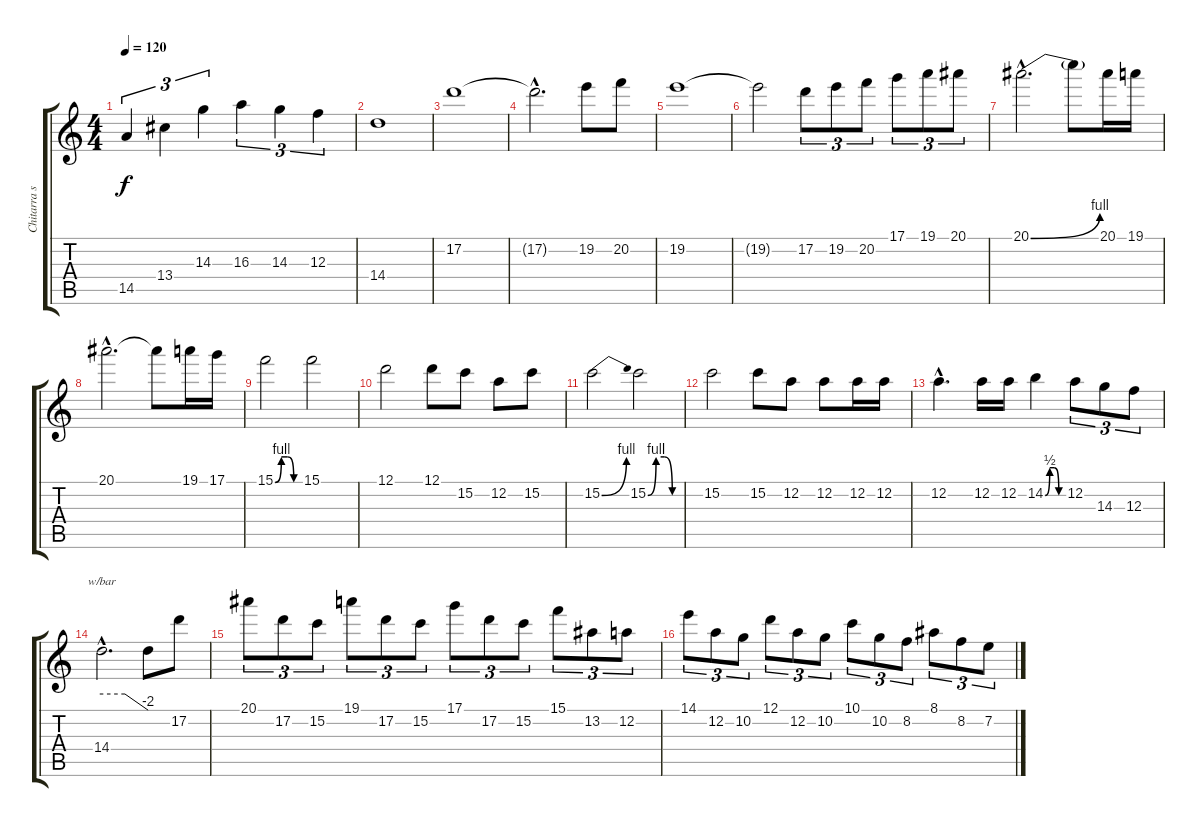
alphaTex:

\track ("Chitarra solista" "Chitarra s") {instrument overdrivenguitar}
\staff {score tabs}
\tuning (D4 A3 F3 C3 G2 D2) {hide}
\ts (4 4)
\tempo 120
\clef g2
\ks c
14.5.4{tu (3 2) dy f} 13.4.4{tu (3 2)} 14.3.4{tu (3 2)} 16.3.4{tu (3 2)} 14.3.4{tu (3 2)} 12.3.4{tu (3 2)} |
14.4.1 |
17.2.1 |
17.2{hac t}.2{d} 19.2.8 20.2.8 |
19.2.1 |
19.2{t}.2 17.2.8{tu (3 2)} 19.2.8{tu (3 2)} 20.2.8{tu (3 2)} 17.1.8{tu (3 2)} 19.1.8{tu (3 2)} 20.1.8{tu (3 2)} |
20.1{be (bend 0 0 60 4) hac}.2{d} 20.1{t}.8 20.1.16 19.1.16 |
20.1{hac}.2{d} 20.1{t}.8 19.1.16 17.1.16 |
15.1{be (custom 0 0 15 4 30 4 45 0 60 0)}.2 15.1.2 |
12.1.2 12.1.8 15.2.8 12.2.8 15.2.8 |
15.2{be (bend 0 0 60 4)}.2 15.2{be (custom 0 0 15 4 30 4 45 0 60 0)}.2 |
15.2.2 15.2.8 12.2.8 12.2.8 12.2.16 12.2.16 |
12.2{hac}.4{d} 12.2.16 12.2.16 14.2{be (custom 0 0 15 2 30 2 45 0 60 0)}.4 12.2.8{tu (3 2)} 14.3.8{tu (3 2)} 12.3.8{tu (3 2)} |
14.4{hac}.2{d tbe (custom default 0 0 30 0 60 -8)} 14.4{t}.8 17.2.8 |
20.1.8{tu (3 2)} 17.2.8{tu (3 2)} 15.2.8{tu (3 2)} 19.1.8{tu (3 2)} 17.2.8{tu (3 2)} 15.2.8{tu (3 2)} 17.1.8{tu (3 2)} 17.2.8{tu (3 2)} 15.2.8{tu (3 2)} 15.1.8{tu (3 2)} 13.2.8{tu (3 2)} 12.2.8{tu (3 2)} |
14.1.8{tu (3 2)} 12.2.8{tu (3 2)} 10.2.8{tu (3 2)} 12.1.8{tu (3 2)} 12.2.8{tu (3 2)} 10.2.8{tu (3 2)} 10.1.8{tu (3 2)} 10.2.8{tu (3 2)} 8.2.8{tu (3 2)} 8.1.8{tu (3 2)} 8.2.8{tu (3 2)} 7.2.8{tu (3 2)}
